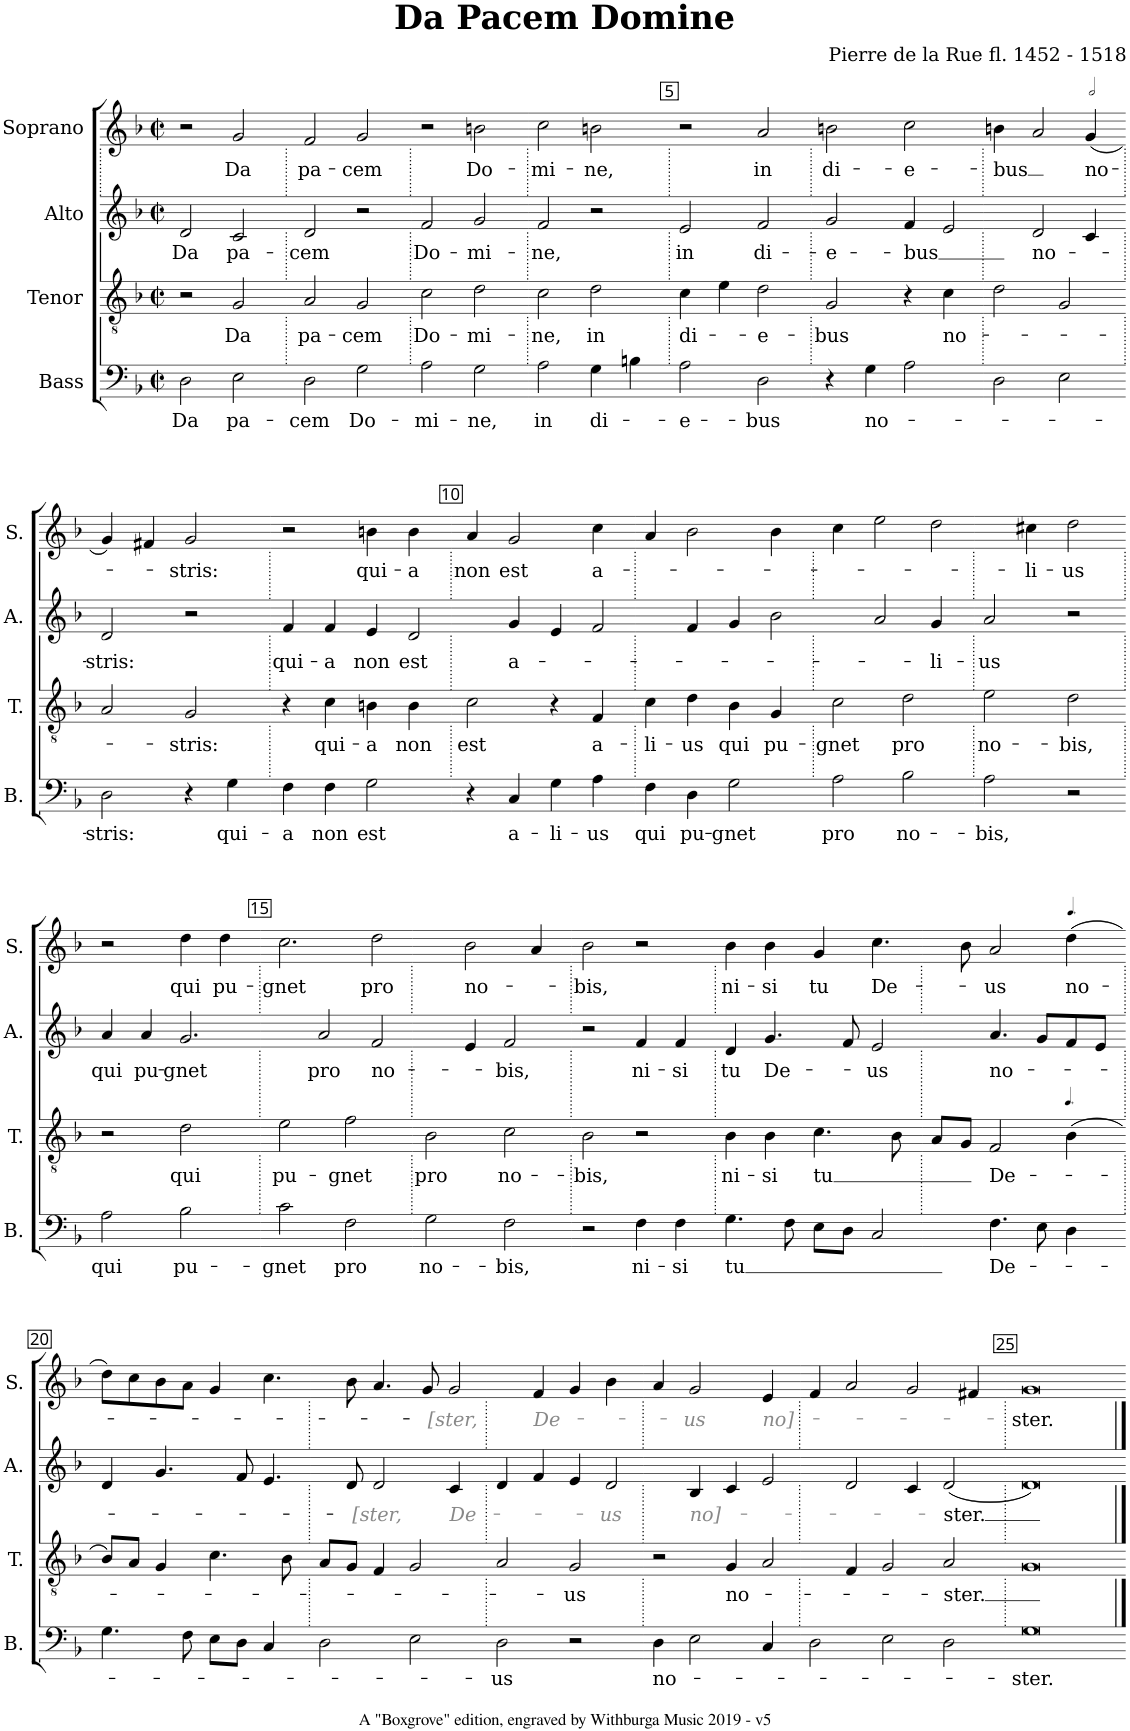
**kern	**text	**kern	**text	**kern	**text	**kern	**text
*part4	*part4	*part3	*part3	*part2	*part2	*part1	*part1
*staff4	*staff4	*staff3	*staff3	*staff2	*staff2	*staff1	*staff1
*I"Bass	*	*I"Tenor	*	*I"Alto	*	*I"Soprano	*
*I'B.	*	*I'T.	*	*I'A.	*	*I'S.	*
*clefF4	*	*clefGv2	*	*clefG2	*	*clefG2	*
*k[b-]	*	*k[b-]	*	*k[b-]	*	*k[b-]	*
*M2/2	*	*M2/2	*	*M2/2	*	*M2/2	*
*met(c|)	*	*met(c|)	*	*met(c|)	*	*met(c|)	*
=1	=1	=1	=1	=1	=1	=1	=1
!	!LO:LY:b	!	!	!	!LO:LY:b	!	!
2D\	Da	2r	.	2d/	Da	2r	.
!	!LO:LY:b	!	!LO:LY:b	!	!LO:LY:b	!	!LO:LY:b
2E\	pa-	2G/	Da	2c/	pa-	2g/	Da
=2.	=2.	=2.	=2.	=2.	=2.	=2.	=2.
!	!LO:LY:b	!	!LO:LY:b	!	!LO:LY:b	!	!LO:LY:b
2D\	-cem	2A/	pa-	2d/	-cem	2f/	pa-
!	!LO:LY:b	!	!LO:LY:b	!	!	!	!LO:LY:b
2G\	Do-	2G/	-cem	2r	.	2g/	-cem
=3.	=3.	=3.	=3.	=3.	=3.	=3.	=3.
!	!LO:LY:b	!	!LO:LY:b	!	!LO:LY:b	!	!
2A\	-mi-	2c\	Do-	2f/	Do-	2r	.
!	!LO:LY:b	!	!LO:LY:b	!	!LO:LY:b	!	!LO:LY:b
2G\	-ne,	2d\	-mi-	2g/	-mi-	2bn\	Do-
=4.	=4.	=4.	=4.	=4.	=4.	=4.	=4.
!	!LO:LY:b	!	!LO:LY:b	!	!LO:LY:b	!	!LO:LY:b
2A\	in	2c\	-ne,	2f/	-ne,	2cc\	-mi-
!	!LO:LY:b	!	!LO:LY:b	!	!	!	!LO:LY:b
4G\	di-	2d\	in	2r	.	2bn\	-ne,
4Bn\	.	.	.	.	.	.	.
=5.	=5.	=5.	=5.	=5.	=5.	=5.	=5.
!	!LO:LY:b	!	!LO:LY:b	!	!LO:LY:b	!	!
2A\	-e-	4c\	di-	2e/	in	2r	.
.	.	4e\	.	.	.	.	.
!	!LO:LY:b	!	!LO:LY:b	!	!LO:LY:b	!	!LO:LY:b
2D\	-bus	2d\	-e-	2f/	di-	2a/	in
=6.	=6.	=6.	=6.	=6.	=6.	=6.	=6.
!	!	!	!LO:LY:b	!	!LO:LY:b	!	!LO:LY:b
4r	.	2G/	-bus	2g/	-e-	2bn\	di-
!	!LO:LY:b	!	!	!	!	!	!
4G\	no-	.	.	.	.	.	.
!	!	!	!	!	!LO:LY:b	!	!LO:LY:b
2A\	.	4r	.	4f/	-bus	2cc\	-e-
!	!	!	!LO:LY:b	!	!	!	!
.	.	4c\	no-	[4e/	.	.	.
=7.	=7.	=7.	=7.	=7.	=7.	=7.	=7.
!	!	!	!	!	!	!	!LO:LY:b
2D\	.	2d\	.	4e/]	.	4bn\	-bus
!	!	!	!	!	!LO:LY:b	!	!
.	.	.	.	2d/	no-	2a/	.
2E\	.	2G/	.	.	.	.	.
!	!	!	!	!	!	!	!LO:LY:b
.	.	.	.	4c/	.	(4g/	no-
!!LO:LB:g=z
=8.	=8.	=8.	=8.	=8.	=8.	=8.	=8.
!	!LO:LY:b	!	!	!	!LO:LY:b	!	!
2D\	stris:	2A/	.	2d/	-stris:	4g/)	.
.	.	.	.	.	.	4f#X/	.
!	!	!	!LO:LY:b	!	!	!	!LO:LY:b
4r	.	2G/	-stris:	2r	.	2g/	-stris:
!	!LO:LY:b	!	!	!	!	!	!
4G\	qui-	.	.	.	.	.	.
=9.	=9.	=9.	=9.	=9.	=9.	=9.	=9.
!	!LO:LY:b	!	!	!	!LO:LY:b	!	!
4F\	-a	4r	.	4f/	qui-	2r	.
!	!LO:LY:b	!	!LO:LY:b	!	!LO:LY:b	!	!
4F\	non	4c\	qui-	4f/	-a	.	.
!	!LO:LY:b	!	!LO:LY:b	!	!LO:LY:b	!	!LO:LY:b
2G\	est	4Bn\	-a	4e/	non	4bn\	qui-
!	!	!	!LO:LY:b	!	!LO:LY:b	!	!LO:LY:b
.	.	4B\	non	[4d/	est	4b\	-a
=10.	=10.	=10.	=10.	=10.	=10.	=10.	=10.
!	!	!	!LO:LY:b	!	!	!	!LO:LY:b
4r	.	2c\	est	4d/]	.	4a/	non
!	!LO:LY:b	!	!	!	!LO:LY:b	!	!LO:LY:b
4C/	a-	.	.	4g/	a-	2g/	est
!	!LO:LY:b	!	!	!	!	!	!
4G\	-li-	4r	.	4e/	.	.	.
!	!LO:LY:b	!	!LO:LY:b	!	!	!	!LO:LY:b
4A\	-us	4F/	a-	[4f/	.	4cc\	a-
=11.	=11.	=11.	=11.	=11.	=11.	=11.	=11.
!	!LO:LY:b	!	!LO:LY:b	!	!	!	!
4F\	qui	4c\	-li-	4f/]	.	4a/	.
!	!LO:LY:b	!	!LO:LY:b	!	!	!	!
4D\	pu-	4d\	-us	4f/	.	2b-\	.
!	!LO:LY:b	!	!LO:LY:b	!	!	!	!
2G\	-gnet	4B-\	qui	4g/	.	.	.
!	!	!	!LO:LY:b	!	!	!	!
.	.	4G/	pu-	[4b-\	.	4b-\	.
=12.	=12.	=12.	=12.	=12.	=12.	=12.	=12.
!	!LO:LY:b	!	!LO:LY:b	!	!	!	!
2A\	pro	2c\	-gnet	4b-\]	.	4cc\	.
.	.	.	.	2a/	.	2ee\	.
!	!LO:LY:b	!	!LO:LY:b	!	!	!	!
2B-\	no-	2d\	pro	.	.	.	.
!	!	!	!	!	!LO:LY:b	!	!
.	.	.	.	4g/	-li-	[4dd\	.
=13.	=13.	=13.	=13.	=13.	=13.	=13.	=13.
!	!LO:LY:b	!	!LO:LY:b	!	!LO:LY:b	!	!
2A\	-bis,	2e\	no-	2a/	-us	4dd\]	.
!	!	!	!	!	!	!	!LO:LY:b
.	.	.	.	.	.	4cc#X\	-li-
!	!	!	!LO:LY:b	!	!	!	!LO:LY:b
2r	.	2d\	-bis,	2r	.	2dd\	-us
!!LO:LB:g=z
=14.	=14.	=14.	=14.	=14.	=14.	=14.	=14.
!	!LO:LY:b	!	!	!	!LO:LY:b	!	!
2A\	qui	2r	.	4a/	qui	2r	.
!	!	!	!	!	!LO:LY:b	!	!
.	.	.	.	4a/	pu-	.	.
!	!LO:LY:b	!	!LO:LY:b	!LO:N:vis=2.	!LO:LY:b	!	!LO:LY:b
2B-\	pu-	2d\	qui	[2g/	-gnet	4dd\	qui
!	!	!	!	!	!	!	!LO:LY:b
.	.	.	.	.	.	4dd\	pu-
=15.	=15.	=15.	=15.	=15.	=15.	=15.	=15.
!	!LO:LY:b	!	!LO:LY:b	!	!	!	!LO:LY:b
2c\	-gnet	2e\	pu-	4g/]	.	2.cc\	-gnet
!	!	!	!	!	!LO:LY:b	!	!
.	.	.	.	2a/	pro	.	.
!	!LO:LY:b	!	!LO:LY:b	!	!	!	!
2F\	pro	2f\	-gnet	.	.	.	.
!	!	!	!	!	!LO:LY:b	!	!LO:LY:b
.	.	.	.	[4f/	no-	[4dd\	pro
=16.	=16.	=16.	=16.	=16.	=16.	=16.	=16.
!	!LO:LY:b	!	!LO:LY:b	!	!	!	!
2G\	no-	2B-\	pro	4f/]	.	4dd\]	.
!	!	!	!	!	!	!	!LO:LY:b
.	.	.	.	4e/	.	2b-\	no-
!	!LO:LY:b	!	!LO:LY:b	!	!LO:LY:b	!	!
2F\	-bis,	2c\	no-	2f/	-bis,	.	.
.	.	.	.	.	.	4a/	.
=17.	=17.	=17.	=17.	=17.	=17.	=17.	=17.
!	!	!	!LO:LY:b	!	!	!	!LO:LY:b
2r	.	2B-\	-bis,	2r	.	2b-\	-bis,
!	!LO:LY:b	!	!	!	!LO:LY:b	!	!
4F\	ni-	2r	.	4f/	ni-	2r	.
!	!LO:LY:b	!	!	!	!LO:LY:b	!	!
4F\	-si	.	.	4f/	-si	.	.
=18.	=18.	=18.	=18.	=18.	=18.	=18.	=18.
!	!LO:LY:b	!	!LO:LY:b	!	!LO:LY:b	!	!LO:LY:b
4.G\	-tu	4B-\	ni-	4d/	tu	4b-\	ni-
!	!	!	!LO:LY:b	!	!LO:LY:b	!	!LO:LY:b
.	.	4B-\	-si	4.g/	De-	4b-\	-si
8F\	.	.	.	.	.	.	.
!	!	!	!LO:LY:b	!	!	!	!LO:LY:b
8E\L	.	4.c\	tu	.	.	4g/	tu
8D\J	.	.	.	8f/	.	.	.
!	!	!	!	!	!LO:LY:b	!LO:N:vis=4.	!LO:LY:b
[4C/	.	.	.	[4e/	-us	[4cc\	De-
.	.	8B-\	.	.	.	.	.
=19.	=19.	=19.	=19.	=19.	=19.	=19.	=19.
4C/]	.	8A/L	.	4e/]	.	8cc\]	.
.	.	8G/J	.	.	.	8b-\	.
!	!LO:LY:b	!	!LO:LY:b	!	!LO:LY:b	!	!LO:LY:b
4.F\	De-	2F/	De-	4.a/	no-	2a/	-us
8E\	.	.	.	8g/L	.	.	.
!	!	!	!	!	!	!	!LO:LY:b
4D\	.	(4B-\	.	8f/	.	(4dd\	no-
.	.	.	.	8e/J	.	.	.
!!LO:LB:g=z
=20.	=20.	=20.	=20.	=20.	=20.	=20.	=20.
4.G\	.	8B-/L)	.	4d/	.	8dd\L)	.
.	.	8A/J	.	.	.	8cc\	.
.	.	4G/	.	4.g/	.	8b-\	.
8F\	.	.	.	.	.	8a\J	.
8E\L	.	4.c\	.	.	.	4g/	.
8D\J	.	.	.	8f/	.	.	.
!	!	!	!	!LO:N:vis=4.	!	!LO:N:vis=4.	!
4C/	.	.	.	[4e/	.	[4cc\	.
.	.	8B-\	.	.	.	.	.
=21.	=21.	=21.	=21.	=21.	=21.	=21.	=21.
2D\	.	8A/L	.	8e/]	.	8cc\]	.
.	.	8G/J	.	8d/	.	8b-\	.
!	!	!	!	!	!LO:LY:b:color=#888888	!	!
.	.	4F/	.	2d/	[ster,	4.a/	.
2E\	.	2G/	.	.	.	.	.
.	.	.	.	.	.	8g/	.
!	!	!	!	!	!LO:LY:b:color=#888888	!	!LO:LY:b:color=#888888
.	.	.	.	4c/	De-	[4g/	[ster,
=22.	=22.	=22.	=22.	=22.	=22.	=22.	=22.
!	!LO:LY:b	!	!	!	!	!	!
2D\	-us	2A/	.	4d/	.	4g/]	.
!	!	!	!	!	!	!	!LO:LY:b:color=#888888
.	.	.	.	4f/	.	4f/	De-
!	!	!	!LO:LY:b	!	!	!	!
2r	.	2G/	-us	4e/	.	4g/	.
!	!	!	!	!	!LO:LY:b:color=#888888	!	!
.	.	.	.	[4d/	-us	4b-\	.
=23.	=23.	=23.	=23.	=23.	=23.	=23.	=23.
!	!LO:LY:b	!	!	!	!	!	!
4D\	no-	2r	.	4d/]	.	4a/	.
!	!	!	!	!	!LO:LY:b:color=#888888	!	!LO:LY:b:color=#888888
2E\	.	.	.	4B-/	no]-	2g/	-us
!	!	!	!LO:LY:b	!	!	!	!
.	.	4G/	no-	4c/	.	.	.
!	!	!	!	!	!	!	!LO:LY:b:color=#888888
4C/	.	[4A/	.	[4e/	.	4e/	no]-
=24.	=24.	=24.	=24.	=24.	=24.	=24.	=24.
2D\	.	4A/]	.	4e/]	.	4f/	.
.	.	4F/	.	2d/	.	2a/	.
2E\	.	2G/	.	.	.	.	.
.	.	.	.	4c/	.	[4g/	.
!	!	!	!LO:LY:b	!	!LO:LY:b	!	!
2D\	.	2A/	-ster.	(2d/	-ster.	4ryy	.
.	.	.	.	.	.	4f#X/	.
=25.	=25.	=25.	=25.	=25.	=25.	=25.	=25.
!	!LO:LY:b	!	!	!	!	!	!LO:LY:b
[1G	-ster.	[1G	.	[1d)	.	[1g	-ster.
4ryy	.	4ryy	.	4ryy	.	4g/]	.
==26	==26	==26	==26	==26	==26	==26	==26
1G]	.	1G]	.	1d]	.	1g]	.
=	=	=	=	=	=	=	=
*-	*-	*-	*-	*-	*-	*-	*-
